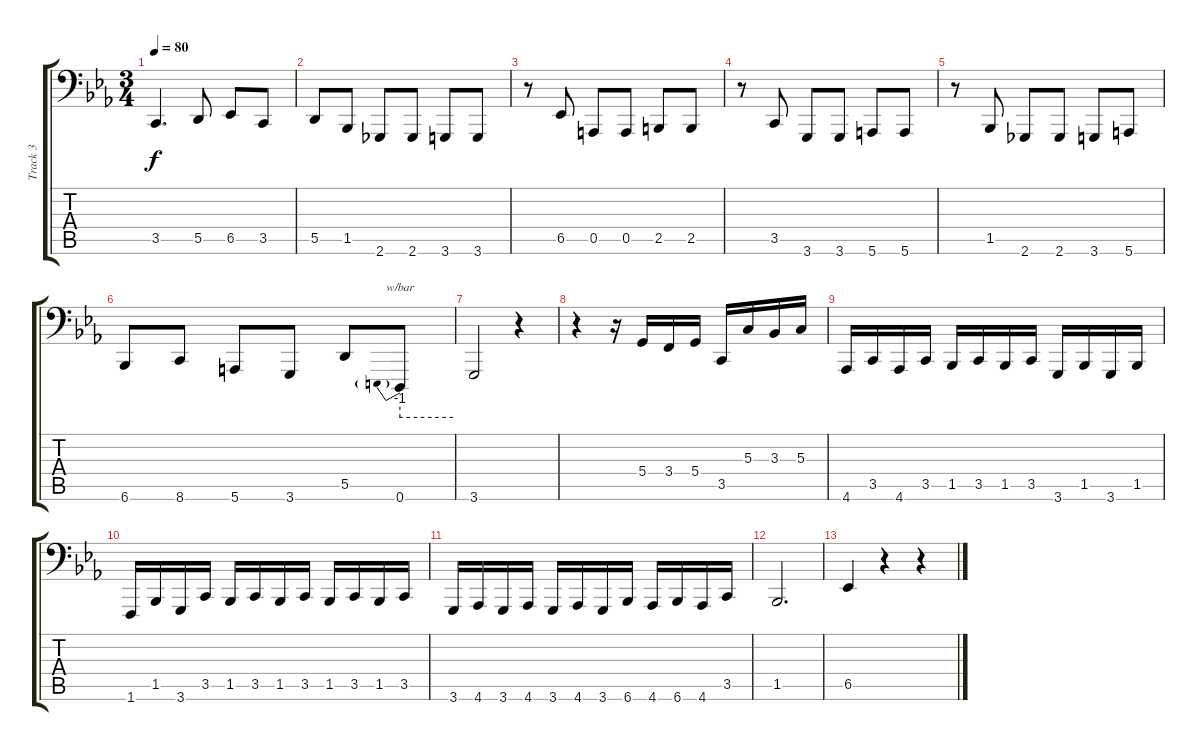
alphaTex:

\track ("Track 3" "Track 3") {instrument churchorgan}
\staff {score tabs}
\tuning (E3 B2 G2 D2 A1 E1) {hide}
\ts (3 4)
\tempo 80
\clef f4
\ks cminor
3.5.4{d dy f} 5.5.8 6.5.8 3.5.8 |
5.5.8 1.5.8 2.6.8 2.6.8 3.6.8 3.6.8 |
r.8 6.5.8 0.5.8 0.5.8 2.5.8 2.5.8 |
r.8 3.5.8 3.6.8 3.6.8 5.6.8 5.6.8 |
r.8 1.5.8 2.6.8 2.6.8 3.6.8 5.6.8 |
6.6.8 8.6.8 5.6.8 3.6.8 5.5.8 0.6.8{tbe (predive default 0 -4 60 -4)} |
3.6.2 r.4 |
r.4 r.16 5.4.16 3.4.16 5.4.16 3.5.16 5.3.16 3.3.16 5.3.16 |
4.6.16 3.5.16 4.6.16 3.5.16 1.5.16 3.5.16 1.5.16 3.5.16 3.6.16 1.5.16 3.6.16 1.5.16 |
1.6.16 1.5.16 3.6.16 3.5.16 1.5.16 3.5.16 1.5.16 3.5.16 1.5.16 3.5.16 1.5.16 3.5.16 |
3.6.16 4.6.16 3.6.16 4.6.16 3.6.16 4.6.16 3.6.16 6.6.16 4.6.16 6.6.16 4.6.16 3.5.16 |
1.5.2{d} |
6.5.4 r.4 r.4
